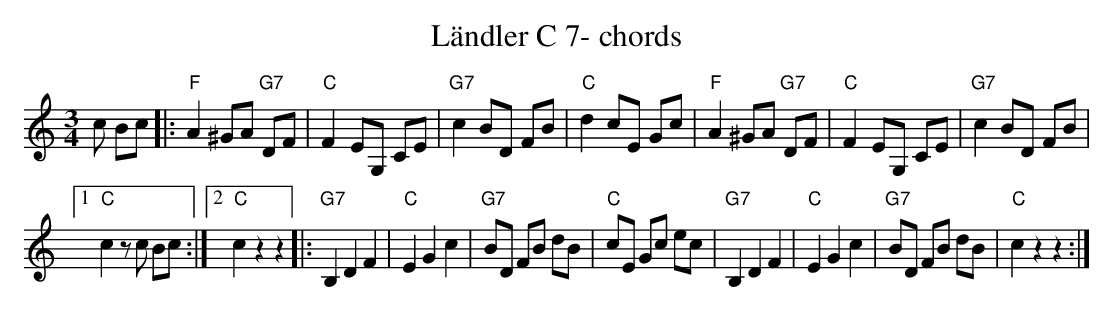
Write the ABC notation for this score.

X:1
T:Ländler C 7- chords
M:3/4
L:1/8
K:Cmaj%%MIDI gchordon
c Bc |: "F"A2 ^GA "G7"DF | "C"F2 EG, CE | "G7"c2 BD FB | "C"d2cE Gc | "F"A2 ^GA "G7"DF | "C"F2 EG, CE | "G7"c2 BD FB |1
"C"c2 zc Bc :|2 "C"c2 z2z2 |: "G7"B,2D2F2 | "C"E2G2c2 | "G7"BD FB dB | "C"cE Gc ec | "G7"B,2D2F2 | "C"E2G2c2 | "G7"BD FB dB | "C"c2z2z2 :|
